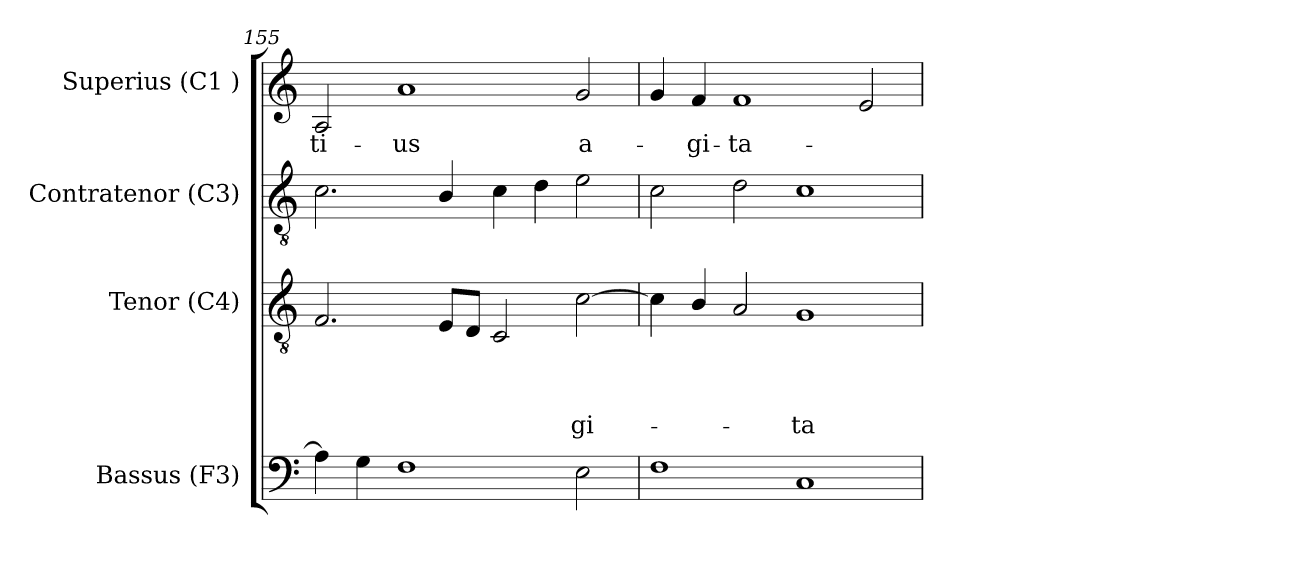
**kern	**kern	**text	**text	**text	**text	**kern	**kern	**text
*part4	*part3	*part3	*part3	*part3	*part3	*part2	*part1	*part1
*staff4	*staff3	*staff3	*staff3	*staff3	*staff3	*staff2	*staff1	*staff1
*I"Bassus (F3)	*I"Tenor (C4)	*	*	*	*	*I"Contratenor (C3)	*I"Superius (C1 )	*
*I'Bass.	*I'T.	*	*	*	*	*I'C.	*I'S.	*
*clefF4	*clefGv2	*	*	*	*	*clefGv2	*clefG2	*
*k[]	*k[]	*	*	*	*	*k[]	*k[]	*
*C:	*C:	*	*	*	*	*C:	*C:	*
=155	=155	=155	=155	=155	=155	=155	=155	=155
!	!	!	!	!	!	!	!	!LO:LY:b
4A\]	2.F/	.	.	.	.	2.c\	2A/	-ti-
4G\	.	.	.	.	.	.	.	.
!	!	!	!	!	!	!	!	!LO:LY:b
1F	.	.	.	.	.	.	1a	-us
.	8E/L	.	.	.	.	4B/	.	.
.	8D/J	.	.	.	.	.	.	.
.	2C/	.	.	.	.	4c\	.	.
.	.	.	.	.	.	4d\	.	.
!	!	!	!	!	!LO:LY:b	!	!	!LO:LY:b
2E\	[<2c\	.	.	.	-gi-	2e\	2g/	a-
!!LO:LB:g=z
=156	=156	=156	=156	=156	=156	=156	=156	=156
1F	4c\]	.	.	.	.	2c\	4g/	.
!	!	!	!	!	!	!	!	!LO:LY:b
.	4B/	.	.	.	.	.	4f/	-gi-
!	!	!	!	!	!	!	!	!LO:LY:b
.	2A/	.	.	.	.	2d\	1f	-ta-
!	!	!	!	!	!LO:LY:b	!	!	!
1C	1G	.	.	.	-ta-	1c	.	.
.	.	.	.	.	.	.	2e/	.
=	=	=	=	=	=	=	=	=
*-	*-	*-	*-	*-	*-	*-	*-	*-
